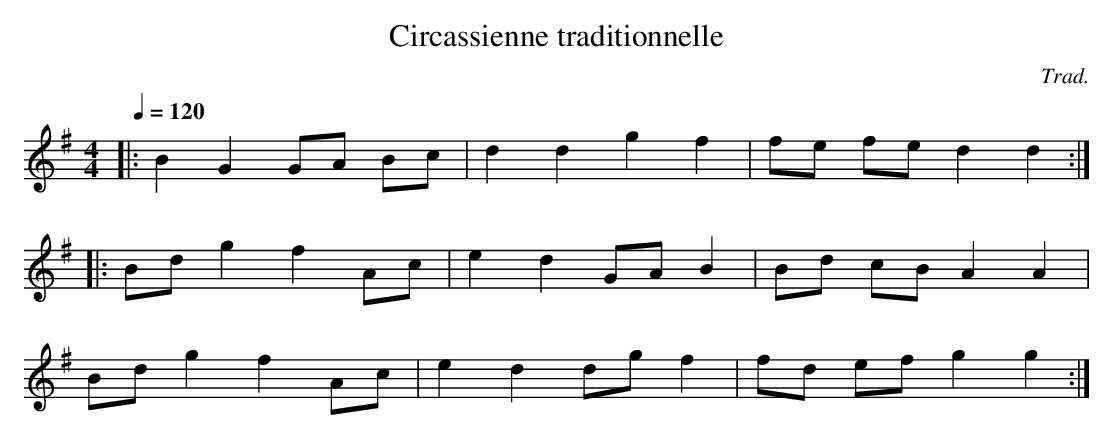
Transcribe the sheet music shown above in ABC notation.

X:1
T:Circassienne traditionnelle
C:Trad.
M:4/4
L:1/8
Q:1/4=120
K:G
|: B2 G2 GA Bc |d2 d2 g2 f2 |fe fe d2 d2 ::
Bd g2 f2 Ac | e2 d2 GA B2 |Bd cB A2 A2 |
Bd g2 f2 Ac | e2 d2 dg f2 |fd ef g2 g2 :|
